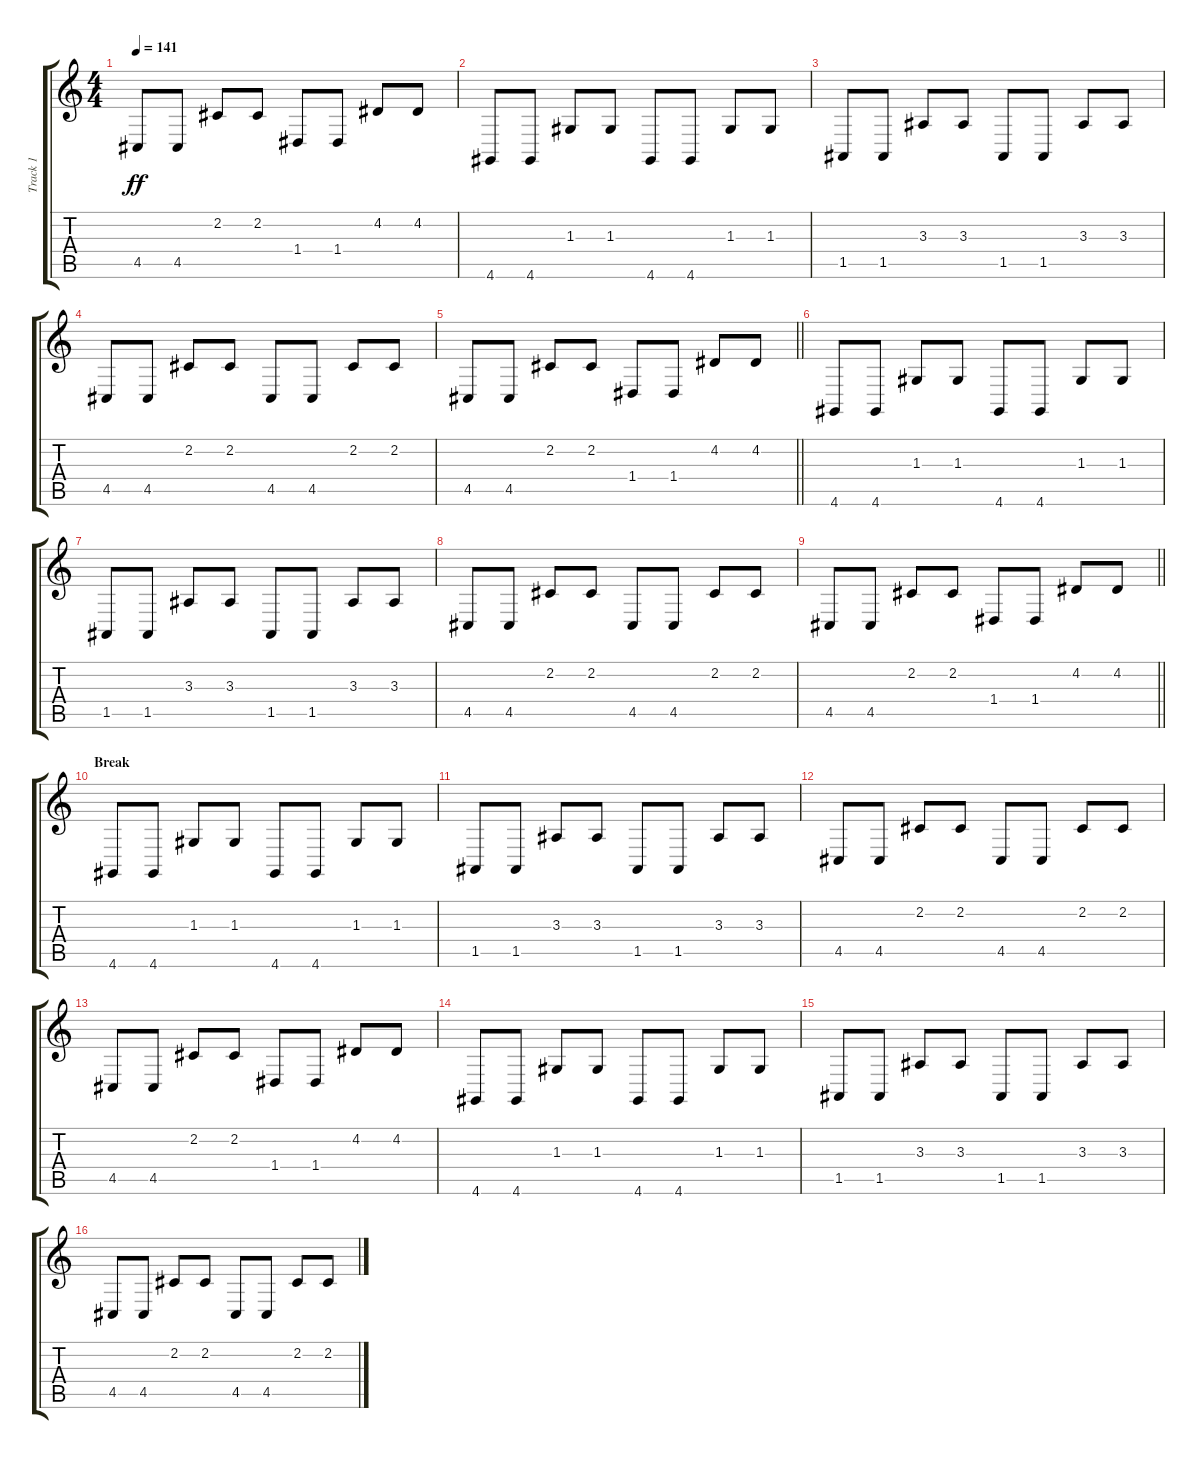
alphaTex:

\track ("Track 1" "Track 1") {instrument lead2sawtooth}
\staff {score tabs}
\tuning (E4 B3 G3 D3 A2 E2) {hide}
\ts (4 4)
\tempo 141
\clef g2
\ks c
4.5.8{dy ff} 4.5.8 2.2.8 2.2.8 1.4.8 1.4.8 4.2.8 4.2.8 |
4.6.8 4.6.8 1.3.8 1.3.8 4.6.8 4.6.8 1.3.8 1.3.8 |
1.5.8 1.5.8 3.3.8 3.3.8 1.5.8 1.5.8 3.3.8 3.3.8 |
4.5.8 4.5.8 2.2.8 2.2.8 4.5.8 4.5.8 2.2.8 2.2.8 |
\barLineRight lightlight
4.5.8 4.5.8 2.2.8 2.2.8 1.4.8 1.4.8 4.2.8 4.2.8 |
4.6.8 4.6.8 1.3.8 1.3.8 4.6.8 4.6.8 1.3.8 1.3.8 |
1.5.8 1.5.8 3.3.8 3.3.8 1.5.8 1.5.8 3.3.8 3.3.8 |
4.5.8 4.5.8 2.2.8 2.2.8 4.5.8 4.5.8 2.2.8 2.2.8 |
\barLineRight lightlight
4.5.8 4.5.8 2.2.8 2.2.8 1.4.8 1.4.8 4.2.8 4.2.8 |
\section ("" "Break")
4.6.8 4.6.8 1.3.8 1.3.8 4.6.8 4.6.8 1.3.8 1.3.8 |
1.5.8 1.5.8 3.3.8 3.3.8 1.5.8 1.5.8 3.3.8 3.3.8 |
4.5.8 4.5.8 2.2.8 2.2.8 4.5.8 4.5.8 2.2.8 2.2.8 |
4.5.8 4.5.8 2.2.8 2.2.8 1.4.8 1.4.8 4.2.8 4.2.8 |
4.6.8 4.6.8 1.3.8 1.3.8 4.6.8 4.6.8 1.3.8 1.3.8 |
1.5.8 1.5.8 3.3.8 3.3.8 1.5.8 1.5.8 3.3.8 3.3.8 |
4.5.8 4.5.8 2.2.8 2.2.8 4.5.8 4.5.8 2.2.8 2.2.8
